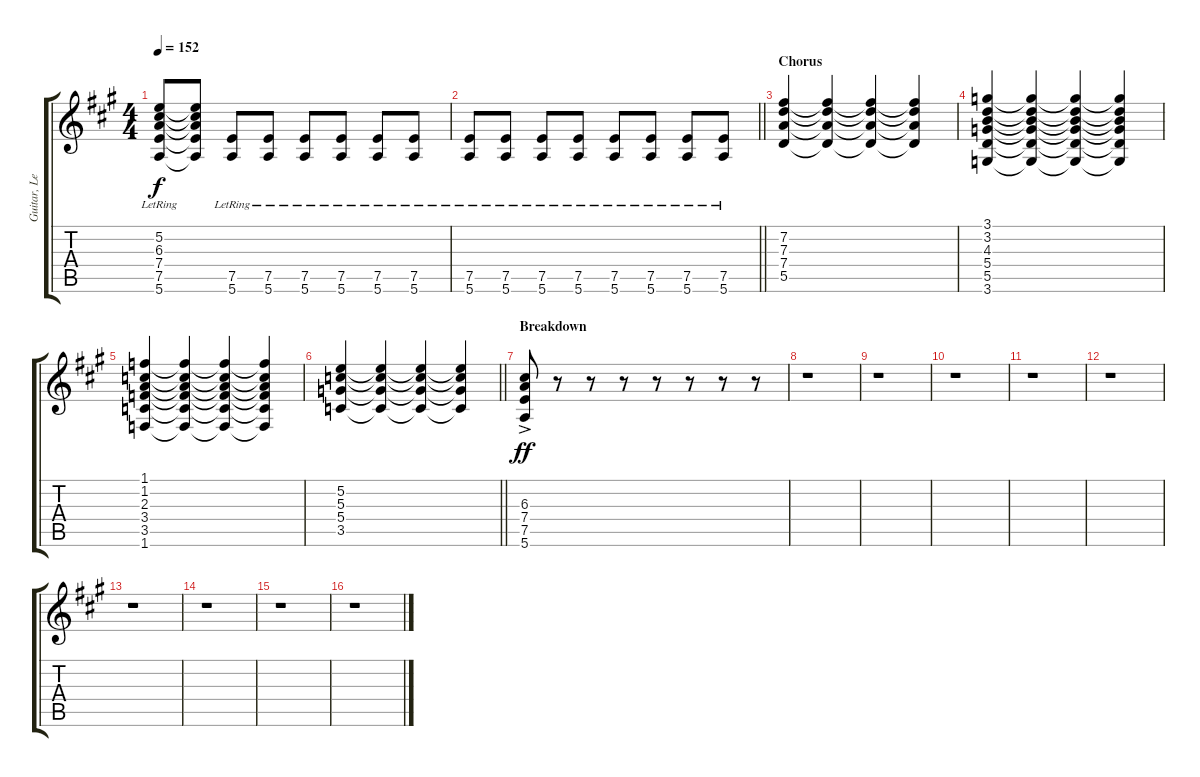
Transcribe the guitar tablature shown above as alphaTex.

\track ("Guitar, Lead" "Guitar, Le") {instrument distortionguitar}
\staff {score tabs}
\tuning (E4 B3 G3 D3 A2 E2) {hide}
\ts (4 4)
\tempo 152
\clef g2
\ks a
(5.2{lr} 6.3{lr} 7.4{lr} 7.5{lr} 5.6{lr}).8{dy f} (5.2{t} 6.3{t} 7.4{t} 7.5{t} 5.6{t}).8 (7.5{lr} 5.6{lr}).8 (7.5{lr} 5.6{lr}).8 (7.5{lr} 5.6{lr}).8 (7.5{lr} 5.6{lr}).8 (7.5{lr} 5.6{lr}).8 (7.5{lr} 5.6{lr}).8 |
\barLineRight lightlight
(7.5{lr} 5.6{lr}).8 (7.5{lr} 5.6{lr}).8 (7.5{lr} 5.6{lr}).8 (7.5{lr} 5.6{lr}).8 (7.5{lr} 5.6{lr}).8 (7.5{lr} 5.6{lr}).8 (7.5{lr} 5.6{lr}).8 (7.5{lr} 5.6{lr}).8 |
\section ("" "Chorus")
(7.2 7.3 7.4 5.5).4 (7.2{t} 7.3{t} 7.4{t} 5.5{t}).4 (7.2{t} 7.3{t} 7.4{t} 5.5{t}).4 (7.2{t} 7.3{t} 7.4{t} 5.5{t}).4 |
(3.1 3.2 4.3 5.4 5.5 3.6).4 (3.1{t} 3.2{t} 4.3{t} 5.4{t} 5.5{t} 3.6{t}).4 (3.1{t} 3.2{t} 4.3{t} 5.4{t} 5.5{t} 3.6{t}).4 (3.1{t} 3.2{t} 4.3{t} 5.4{t} 5.5{t} 3.6{t}).4 |
(1.1 1.2 2.3 3.4 3.5 1.6).4 (1.1{t} 1.2{t} 2.3{t} 3.4{t} 3.5{t} 1.6{t}).4 (1.1{t} 1.2{t} 2.3{t} 3.4{t} 3.5{t} 1.6{t}).4 (1.1{t} 1.2{t} 2.3{t} 3.4{t} 3.5{t} 1.6{t}).4 |
\barLineRight lightlight
(5.2 5.3 5.4 3.5).4 (5.2{t} 5.3{t} 5.4{t} 3.5{t}).4 (5.2{t} 5.3{t} 5.4{t} 3.5{t}).4 (5.2{t} 5.3{t} 5.4{t} 3.5{t}).4 |
\section ("" "Breakdown")
(6.3{ac} 7.4{ac} 7.5{ac} 5.6{ac}).8{dy ff} r.8 r.8 r.8 r.8 r.8 r.8 r.8 |
r.1 |
r.1 |
r.1 |
r.1 |
r.1 |
r.1 |
r.1 |
r.1 |
r.1
